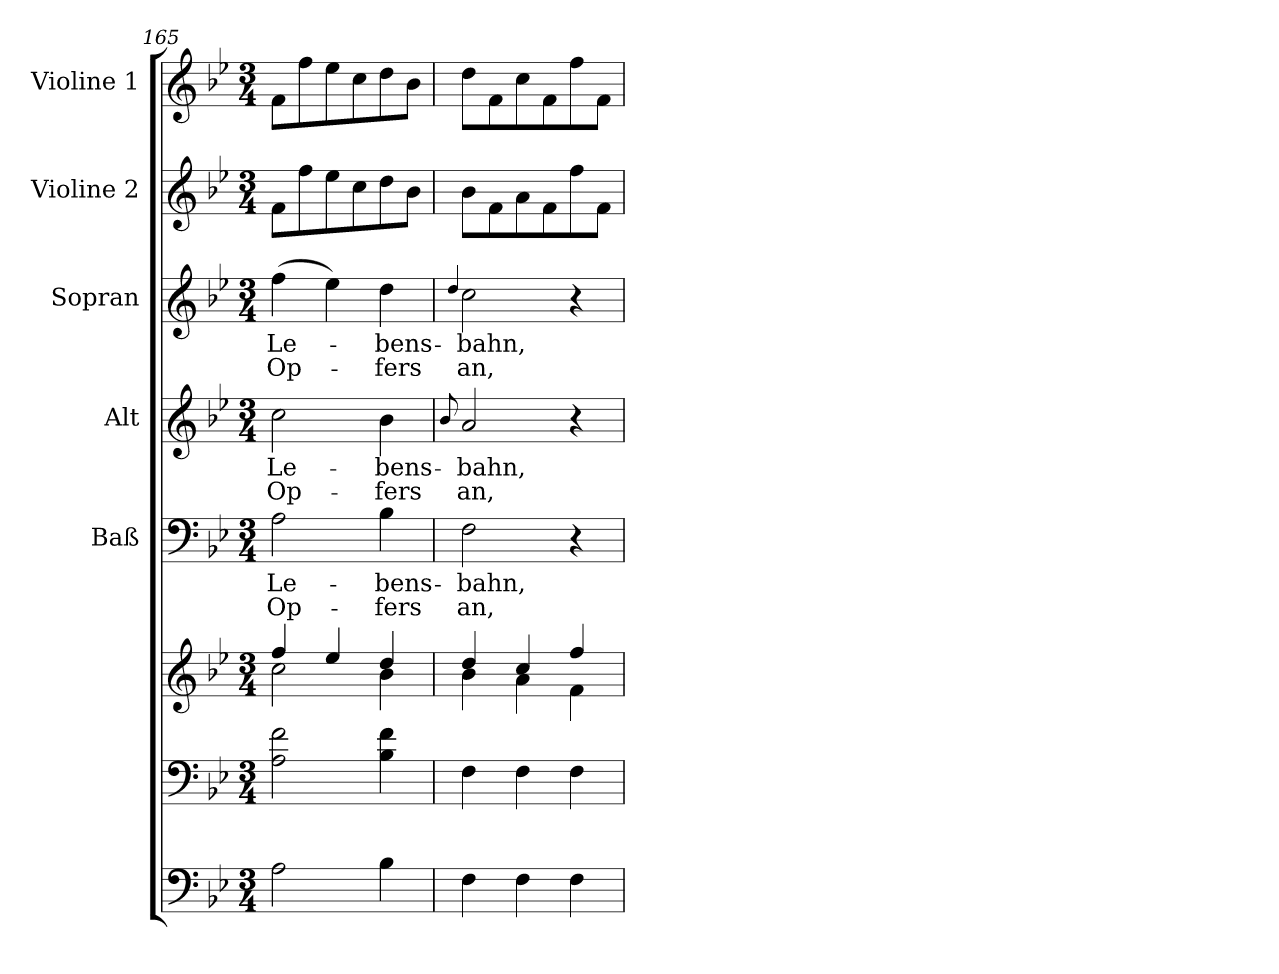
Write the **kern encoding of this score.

**kern	**kern	**kern	**kern	**text	**text	**kern	**text	**text	**kern	**text	**text	**kern	**kern
*part7	*part6	*part6	*part5	*part5	*part5	*part4	*part4	*part4	*part3	*part3	*part3	*part2	*part1
*staff8	*staff7	*staff6	*staff5	*staff5	*staff5	*staff4	*staff4	*staff4	*staff3	*staff3	*staff3	*staff2	*staff1
*	*	*	*I"Baß	*	*	*I"Alt	*	*	*I"Sopran	*	*	*I"Violine 2	*I"Violine 1
*	*	*	*	*	*	*	*	*	*	*	*	*I'Vln	*I'Vln
*clefF4	*clefF4	*clefG2	*clefF4	*	*	*clefG2	*	*	*clefG2	*	*	*clefG2	*clefG2
*ITrd7c12	*	*	*	*	*	*	*	*	*	*	*	*	*
*k[b-e-]	*k[b-e-]	*k[b-e-]	*k[b-e-]	*	*	*k[b-e-]	*	*	*k[b-e-]	*	*	*k[b-e-]	*k[b-e-]
*B-:	*B-:	*B-:	*B-:	*	*	*B-:	*	*	*B-:	*	*	*B-:	*B-:
*M3/4	*M3/4	*M3/4	*M3/4	*	*	*M3/4	*	*	*M3/4	*	*	*M3/4	*M3/4
=165	=165	=165	=165	=165	=165	=165	=165	=165	=165	=165	=165	=165	=165
*	*	*^	*	*	*	*	*	*	*	*	*	*	*
!	!	!	!	!	!LO:LY:b	!LO:LY:b	!	!LO:LY:b	!LO:LY:b	!	!LO:LY:b	!LO:LY:b	!	!
2AA\	2A\ 2f\	4ff/	2cc\	2A\	Le-	Op-	2cc\	Le-	Op-	(>4ff\	Le-	Op-	8f\L	8f\L
.	.	.	.	.	.	.	.	.	.	.	.	.	8ff\	8ff\
.	.	4ee-/	.	.	.	.	.	.	.	4ee-\)	.	.	8ee-\	8ee-\
.	.	.	.	.	.	.	.	.	.	.	.	.	8cc\	8cc\
!	!	!	!	!	!LO:LY:b	!LO:LY:b	!	!LO:LY:b	!LO:LY:b	!	!LO:LY:b	!LO:LY:b	!	!
4BB-\	4B-\ 4f\	4dd/	4b-\	4B-\	-bens-	-fers	4b-\	-bens-	-fers	4dd\	-bens-	-fers	8dd\	8dd\
.	.	.	.	.	.	.	.	.	.	.	.	.	8b-\J	8b-\J
=166	=166	=166	=166	=166	=166	=166	=166	=166	=166	=166	=166	=166	=166	=166
.	.	.	.	.	.	.	8qqb-/	.	.	4qqdd/	.	.	.	.
!	!	!	!	!	!LO:LY:b	!LO:LY:b	!	!LO:LY:b	!LO:LY:b	!	!LO:LY:b	!LO:LY:b	!	!
4FF\	4F\	4dd/	4b-\	2F\	-bahn,	an,	2a/	-bahn,	an,	2cc\	-bahn,	an,	8b-\L	8dd\L
.	.	.	.	.	.	.	.	.	.	.	.	.	8f\	8f\
4FF\	4F\	4cc/	4a\	.	.	.	.	.	.	.	.	.	8a\	8cc\
.	.	.	.	.	.	.	.	.	.	.	.	.	8f\	8f\
4FF\	4F\	4ff/	4f\	4r	.	.	4r	.	.	4r	.	.	8ff\	8ff\
.	.	.	.	.	.	.	.	.	.	.	.	.	8f\J	8f\J
*	*	*v	*v	*	*	*	*	*	*	*	*	*	*	*
=	=	=	=	=	=	=	=	=	=	=	=	=	=
*-	*-	*-	*-	*-	*-	*-	*-	*-	*-	*-	*-	*-	*-
